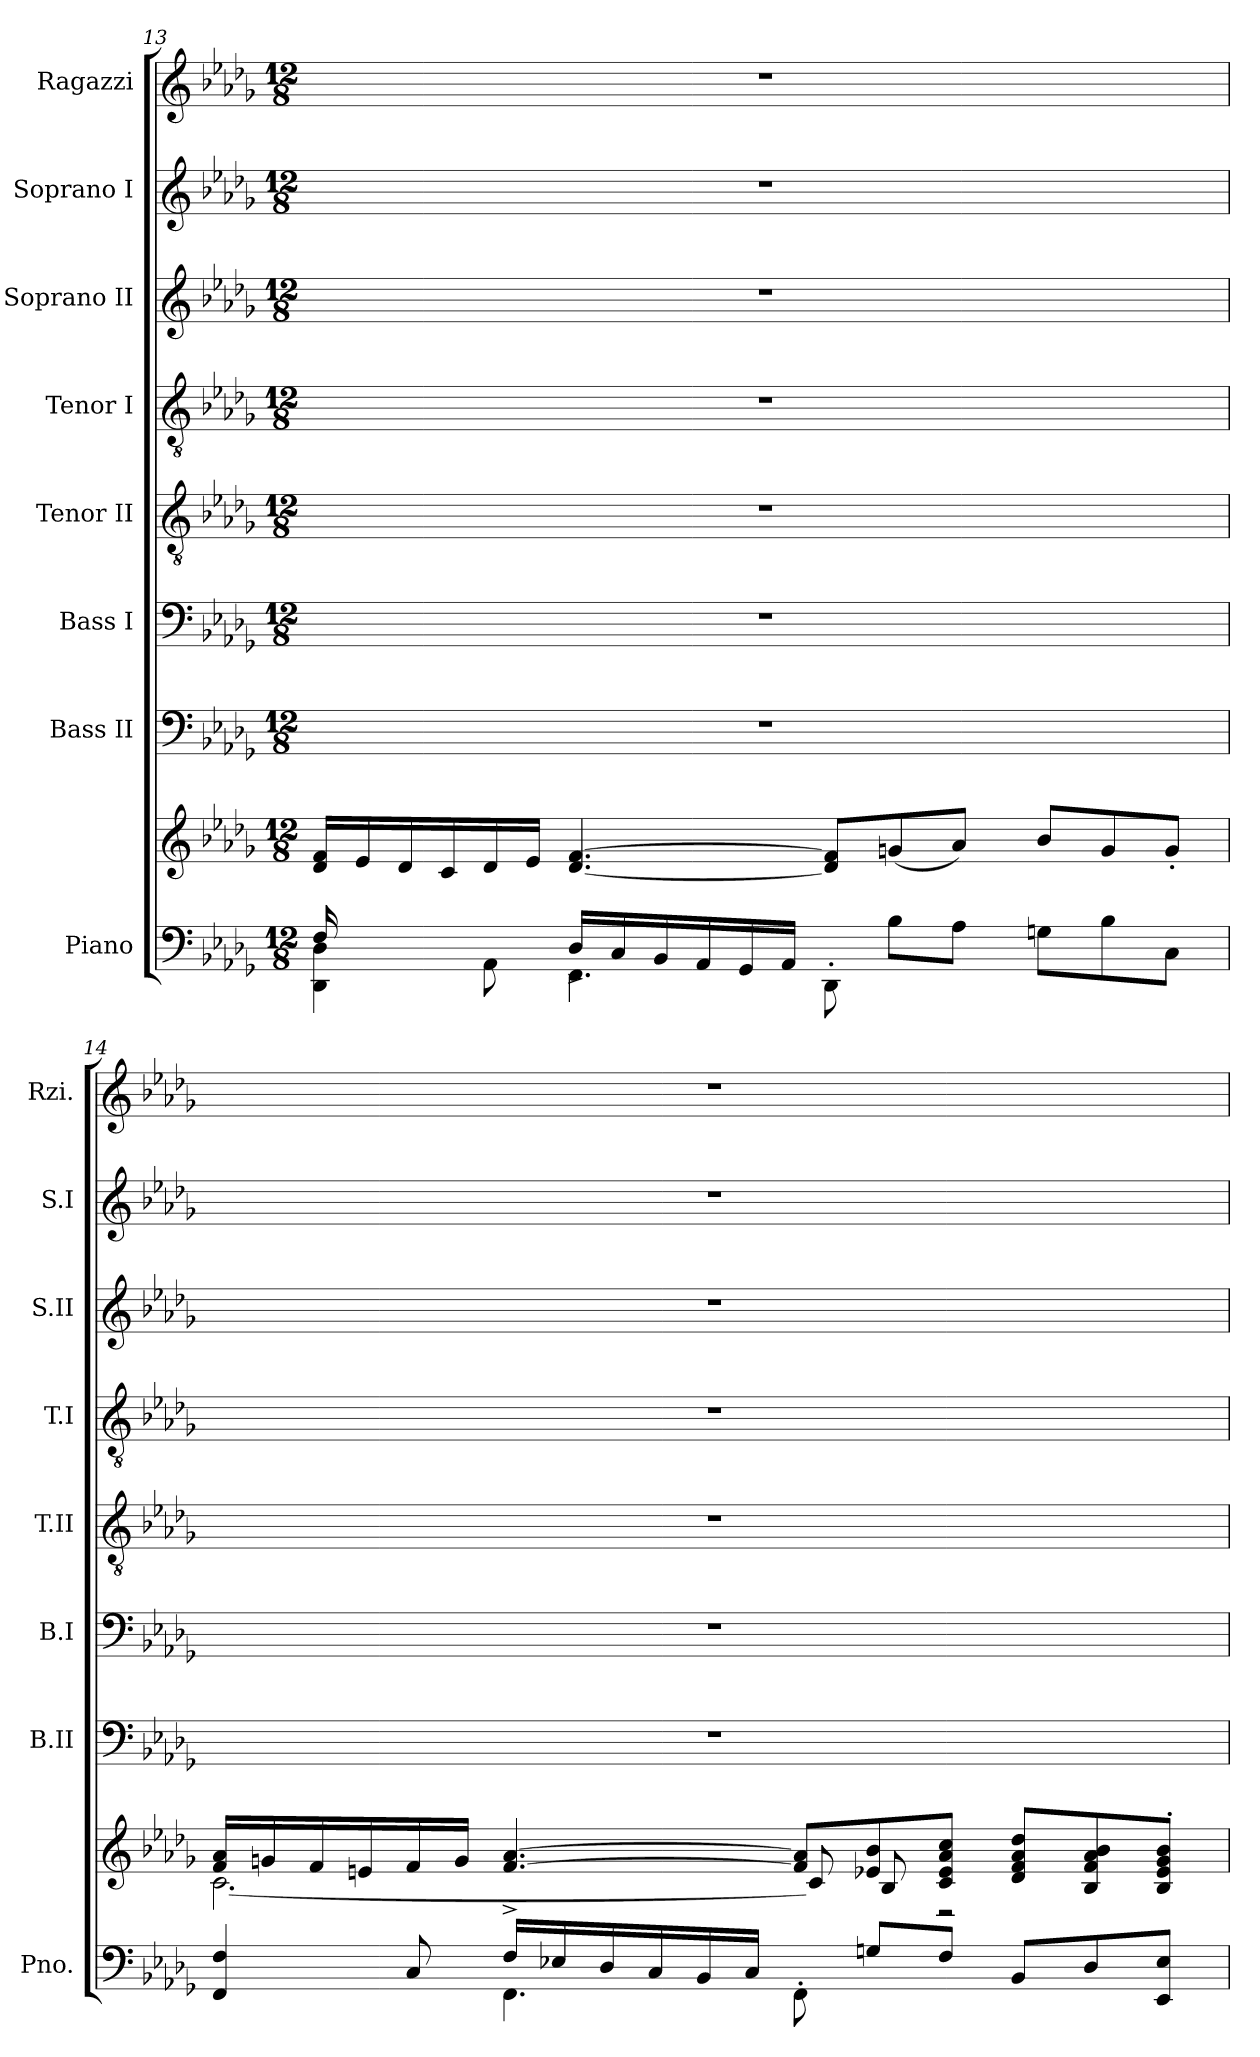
**kern	**kern	**kern	**kern	**kern	**kern	**kern	**kern	**kern
*part8	*part8	*part7	*part6	*part5	*part4	*part3	*part2	*part1
*staff9	*staff8	*staff7	*staff6	*staff5	*staff4	*staff3	*staff2	*staff1
*I"Piano	*	*I"Bass II	*I"Bass I	*I"Tenor II	*I"Tenor I	*I"Soprano II	*I"Soprano I	*I"Ragazzi
*I'Pno.	*	*I'B.II	*I'B.I	*I'T.II	*I'T.I	*I'S.II	*I'S.I	*I'Rzi.
*clefF4	*clefG2	*clefF4	*clefF4	*clefGv2	*clefGv2	*clefG2	*clefG2	*clefG2
*k[b-e-a-d-g-]	*k[b-e-a-d-g-]	*k[b-e-a-d-g-]	*k[b-e-a-d-g-]	*k[b-e-a-d-g-]	*k[b-e-a-d-g-]	*k[b-e-a-d-g-]	*k[b-e-a-d-g-]	*k[b-e-a-d-g-]
*M12/8	*M12/8	*M12/8	*M12/8	*M12/8	*M12/8	*M12/8	*M12/8	*M12/8
=13	=13	=13	=13	=13	=13	=13	=13	=13
*^	*	*	*	*	*	*	*	*
*	*^	*	*	*	*	*	*	*	*
16F/	4DD-\ 4D-\	4.ryy	16d-/ 16f/LL	1.r	1.r	1.r	1.r	1.r	1.r	1.r
1ryy	.	.	16e-/	.	.	.	.	.	.	.
.	.	.	16d-/	.	.	.	.	.	.	.
.	.	.	16c/	.	.	.	.	.	.	.
.	8AA-\	.	16d-/	.	.	.	.	.	.	.
.	.	.	16e-/JJ	.	.	.	.	.	.	.
.	16D-^/LL	4.FF\	[4.d-/ [4.f/	.	.	.	.	.	.	.
.	16C/	.	.	.	.	.	.	.	.	.
.	16BB-/	.	.	.	.	.	.	.	.	.
.	16AA-/	.	.	.	.	.	.	.	.	.
.	16GG-/	.	.	.	.	.	.	.	.	.
.	16AA-/JJ	.	.	.	.	.	.	.	.	.
.	8DD-'\	2.ryy	8d-/] 8f/]L	.	.	.	.	.	.	.
.	8B-\L	.	(<8gn/	.	.	.	.	.	.	.
.	8A-\J	.	8a-/J)	.	.	.	.	.	.	.
4..ryy	.	.	.	.	.	.	.	.	.	.
.	8Gn\L	.	8b-/L	.	.	.	.	.	.	.
.	8B-\	.	8g/	.	.	.	.	.	.	.
.	8C\J	.	8g'/J	.	.	.	.	.	.	.
*	*v	*v	*	*	*	*	*	*	*	*
!!LO:LB:g=z
=14	=14	=14	=14	=14	=14	=14	=14	=14	=14
*	*	*^	*	*	*	*	*	*	*
4FF/ 4F/	4.ryy	16f/ 16a-/LL	[2.c\	1.r	1.r	1.r	1.r	1.r	1.r	1.r
.	.	16gn/	.	.	.	.	.	.	.	.
.	.	16f/	.	.	.	.	.	.	.	.
.	.	16en/	.	.	.	.	.	.	.	.
8C/	.	16f/	.	.	.	.	.	.	.	.
.	.	16g/JJ	.	.	.	.	.	.	.	.
16F^/LL	4.FF\	[4.f/ [4.a-/	.	.	.	.	.	.	.	.
16E-X/	.	.	.	.	.	.	.	.	.	.
16D-/	.	.	.	.	.	.	.	.	.	.
16C/	.	.	.	.	.	.	.	.	.	.
16BB-/	.	.	.	.	.	.	.	.	.	.
16C/JJ	.	.	.	.	.	.	.	.	.	.
8FF'\	2.ryy	8f/] 8a-/]L	8c/]	.	.	.	.	.	.	.
8Gn/L	.	8e-X/ 8b-/	8B-/	.	.	.	.	.	.	.
8F/J	.	8c/ 8e-/ 8a-/ 8cc/J	2r	.	.	.	.	.	.	.
8BB-/L	.	8d-/ 8f/ 8a-/ 8dd-/L	.	.	.	.	.	.	.	.
8D-/	.	8B-/ 8f/ 8a-/ 8b-/	.	.	.	.	.	.	.	.
8EE-/ 8E-/J	.	8B-/' 8e-/' 8g/' 8b-/'J	.	.	.	.	.	.	.	.
*v	*v	*	*	*	*	*	*	*	*	*
*	*v	*v	*	*	*	*	*	*	*
=	=	=	=	=	=	=	=	=
*-	*-	*-	*-	*-	*-	*-	*-	*-
